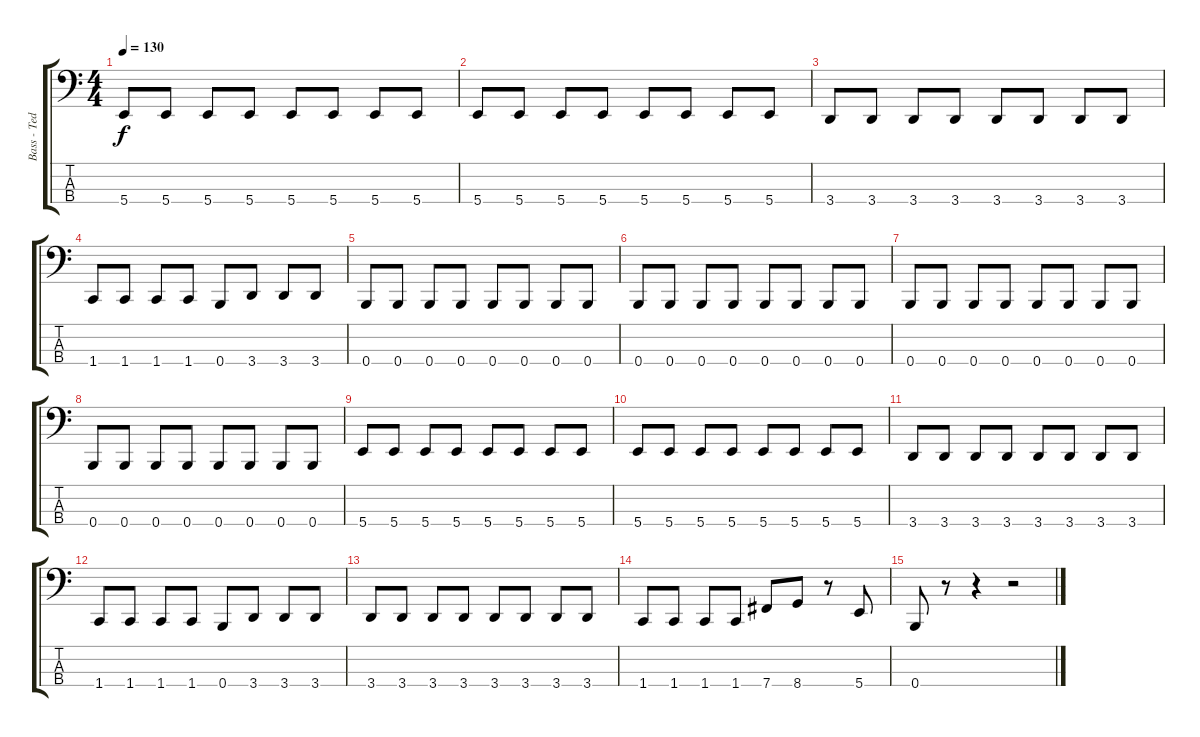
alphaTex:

\track ("Bass - Ted Lundström" "Bass - Ted") {instrument electricbasspick}
\staff {score tabs}
\tuning (D2 A1 E1 B0) {hide}
\ts (4 4)
\tempo 130
\clef f4
\ks c
5.4.8{dy f} 5.4.8 5.4.8 5.4.8 5.4.8 5.4.8 5.4.8 5.4.8 |
5.4.8 5.4.8 5.4.8 5.4.8 5.4.8 5.4.8 5.4.8 5.4.8 |
3.4.8 3.4.8 3.4.8 3.4.8 3.4.8 3.4.8 3.4.8 3.4.8 |
1.4.8 1.4.8 1.4.8 1.4.8 0.4.8 3.4.8 3.4.8 3.4.8 |
0.4.8 0.4.8 0.4.8 0.4.8 0.4.8 0.4.8 0.4.8 0.4.8 |
0.4.8 0.4.8 0.4.8 0.4.8 0.4.8 0.4.8 0.4.8 0.4.8 |
0.4.8 0.4.8 0.4.8 0.4.8 0.4.8 0.4.8 0.4.8 0.4.8 |
0.4.8 0.4.8 0.4.8 0.4.8 0.4.8 0.4.8 0.4.8 0.4.8 |
5.4.8 5.4.8 5.4.8 5.4.8 5.4.8 5.4.8 5.4.8 5.4.8 |
5.4.8 5.4.8 5.4.8 5.4.8 5.4.8 5.4.8 5.4.8 5.4.8 |
3.4.8 3.4.8 3.4.8 3.4.8 3.4.8 3.4.8 3.4.8 3.4.8 |
1.4.8 1.4.8 1.4.8 1.4.8 0.4.8 3.4.8 3.4.8 3.4.8 |
3.4.8 3.4.8 3.4.8 3.4.8 3.4.8 3.4.8 3.4.8 3.4.8 |
1.4.8 1.4.8 1.4.8 1.4.8 7.4.8 8.4.8 r.8 5.4.8 |
0.4.8 r.8 r.4 r.2
